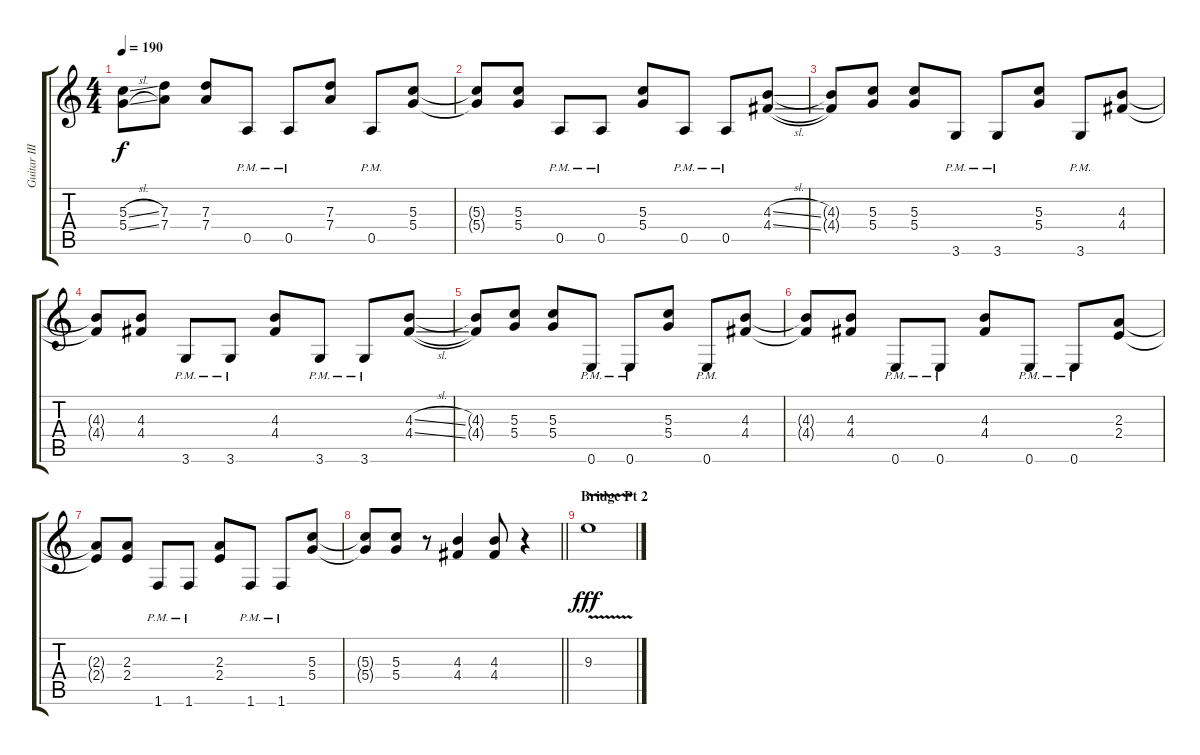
\track ("Guitar III" "Guitar III") {instrument distortionguitar}
\staff {score tabs}
\tuning (E4 B3 G3 D3 A2 E2) {hide}
\ts (4 4)
\tempo 190
\clef g2
\ks c
(5.3{sl} 5.4{sl}).8{dy f} (7.3 7.4).8 (7.3 7.4).8 0.5{pm}.8 0.5{pm}.8 (7.3 7.4).8 0.5{pm}.8 (5.3 5.4).8 |
(5.3{t} 5.4{t}).8 (5.3 5.4).8 0.5{pm}.8 0.5{pm}.8 (5.3 5.4).8 0.5{pm}.8 0.5{pm}.8 (4.3{sl} 4.4{sl}).8 |
(4.3{t} 4.4{t}).8 (5.3 5.4).8 (5.3 5.4).8 3.6{pm}.8 3.6{pm}.8 (5.3 5.4).8 3.6{pm}.8 (4.3 4.4).8 |
(4.3{t} 4.4{t}).8 (4.3 4.4).8 3.6{pm}.8 3.6{pm}.8 (4.3 4.4).8 3.6{pm}.8 3.6{pm}.8 (4.3{sl} 4.4{sl}).8 |
(4.3{t} 4.4{t}).8 (5.3 5.4).8 (5.3 5.4).8 0.6{pm}.8 0.6{pm}.8 (5.3 5.4).8 0.6{pm}.8 (4.3 4.4).8 |
(4.3{t} 4.4{t}).8 (4.3 4.4).8 0.6{pm}.8 0.6{pm}.8 (4.3 4.4).8 0.6{pm}.8 0.6{pm}.8 (2.3 2.4).8 |
(2.3{t} 2.4{t}).8 (2.3 2.4).8 1.6{pm}.8 1.6{pm}.8 (2.3 2.4).8 1.6{pm}.8 1.6{pm}.8 (5.3 5.4).8 |
\barLineRight lightlight
(5.3{t} 5.4{t}).8 (5.3 5.4).8 r.8 (4.3 4.4).4 (4.3 4.4).8 r.4 |
\section ("" "Bridge Pt 2")
9.3{v}.1{dy fff}
